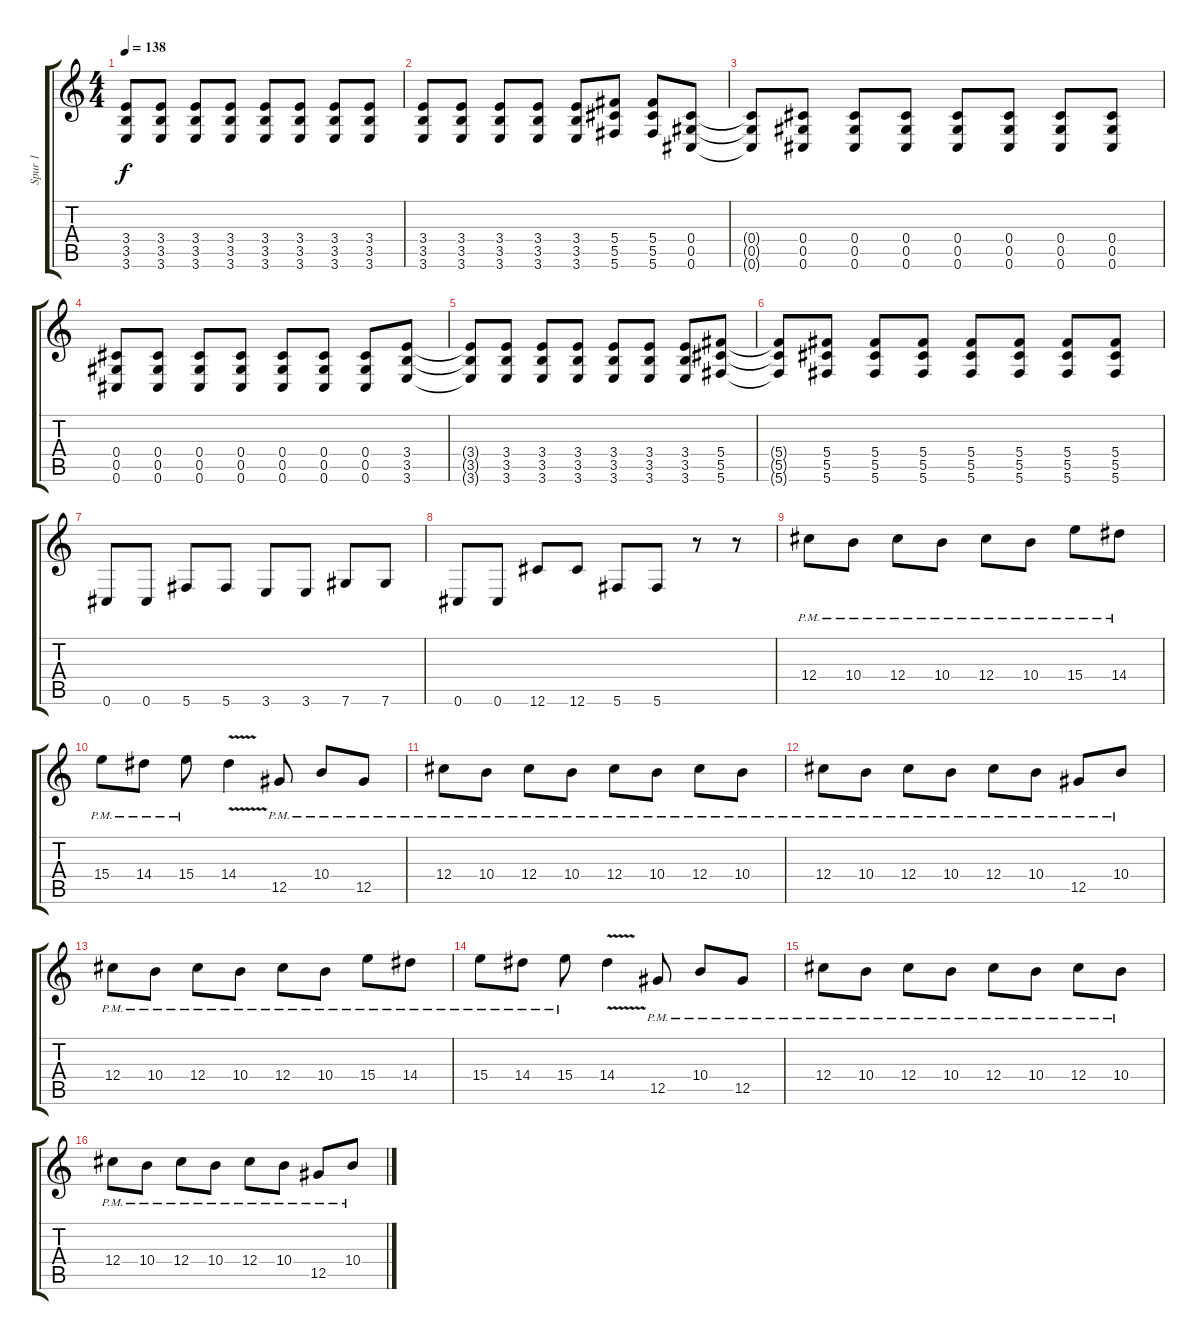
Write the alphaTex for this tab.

\track ("Spur 1" "Spur 1") {instrument electricguitarjazz}
\staff {score tabs}
\tuning (Eb4 Bb3 Gb3 Db3 Ab2 Db2) {hide}
\ts (4 4)
\tempo 138
\clef g2
\ks c
(3.4{t} 3.5{t} 3.6{t}).8{dy f} (3.4 3.5 3.6).8 (3.4 3.5 3.6).8 (3.4 3.5 3.6).8 (3.4 3.5 3.6).8 (3.4 3.5 3.6).8 (3.4 3.5 3.6).8 (3.4 3.5 3.6).8 |
(3.4 3.5 3.6).8 (3.4 3.5 3.6).8 (3.4 3.5 3.6).8 (3.4 3.5 3.6).8 (3.4 3.5 3.6).8 (5.4 5.5 5.6).8 (5.4 5.5 5.6).8 (0.4 0.5 0.6).8 |
(0.4{t} 0.5{t} 0.6{t}).8 (0.4 0.5 0.6).8 (0.4 0.5 0.6).8 (0.4 0.5 0.6).8 (0.4 0.5 0.6).8 (0.4 0.5 0.6).8 (0.4 0.5 0.6).8 (0.4 0.5 0.6).8 |
(0.4 0.5 0.6).8 (0.4 0.5 0.6).8 (0.4 0.5 0.6).8 (0.4 0.5 0.6).8 (0.4 0.5 0.6).8 (0.4 0.5 0.6).8 (0.4 0.5 0.6).8 (3.4 3.5 3.6).8 |
(3.4{t} 3.5{t} 3.6{t}).8 (3.4 3.5 3.6).8 (3.4 3.5 3.6).8 (3.4 3.5 3.6).8 (3.4 3.5 3.6).8 (3.4 3.5 3.6).8 (3.4 3.5 3.6).8 (5.4 5.5 5.6).8 |
(5.4{t} 5.5{t} 5.6{t}).8 (5.4 5.5 5.6).8 (5.4 5.5 5.6).8 (5.4 5.5 5.6).8 (5.4 5.5 5.6).8 (5.4 5.5 5.6).8 (5.4 5.5 5.6).8 (5.4 5.5 5.6).8 |
0.6.8 0.6.8 5.6.8 5.6.8 3.6.8 3.6.8 7.6.8 7.6.8 |
0.6.8 0.6.8 12.6.8 12.6.8 5.6.8 5.6.8 r.8 r.8 |
12.4{pm}.8{instrument electricguitarjazz} 10.4{pm}.8 12.4{pm}.8 10.4{pm}.8 12.4{pm}.8 10.4{pm}.8 15.4{pm}.8 14.4{pm}.8 |
15.4{pm}.8 14.4{pm}.8 15.4{pm}.8 14.4{v}.4 12.5{pm}.8 10.4{pm}.8 12.5{pm}.8 |
12.4{pm}.8{instrument electricguitarjazz} 10.4{pm}.8 12.4{pm}.8 10.4{pm}.8 12.4{pm}.8 10.4{pm}.8 12.4{pm}.8{instrument electricguitarjazz} 10.4{pm}.8 |
12.4{pm}.8{instrument electricguitarjazz} 10.4{pm}.8 12.4{pm}.8 10.4{pm}.8 12.4{pm}.8 10.4{pm}.8 12.5{pm}.8{instrument electricguitarjazz} 10.4{pm}.8 |
12.4{pm}.8{instrument electricguitarjazz} 10.4{pm}.8 12.4{pm}.8 10.4{pm}.8 12.4{pm}.8 10.4{pm}.8 15.4{pm}.8 14.4{pm}.8 |
15.4{pm}.8 14.4{pm}.8 15.4{pm}.8 14.4{v}.4 12.5{pm}.8 10.4{pm}.8 12.5{pm}.8 |
12.4{pm}.8{instrument electricguitarjazz} 10.4{pm}.8 12.4{pm}.8 10.4{pm}.8 12.4{pm}.8 10.4{pm}.8 12.4{pm}.8{instrument electricguitarjazz} 10.4{pm}.8 |
12.4{pm}.8{instrument electricguitarjazz} 10.4{pm}.8 12.4{pm}.8 10.4{pm}.8 12.4{pm}.8 10.4{pm}.8 12.5{pm}.8{instrument electricguitarjazz} 10.4{pm}.8
